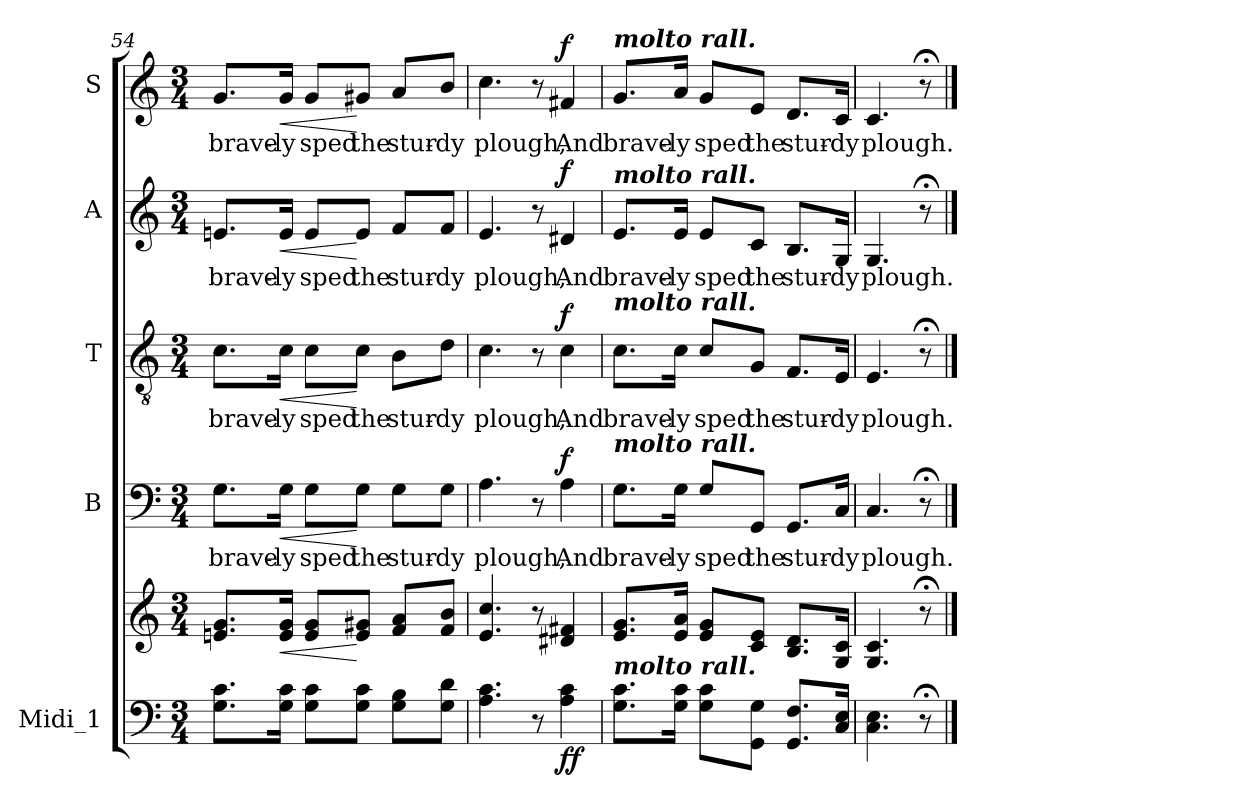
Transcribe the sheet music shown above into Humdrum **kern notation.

**kern	**kern	**dynam	**kern	**text	**dynam	**kern	**text	**dynam	**kern	**text	**dynam	**kern	**text	**dynam
*part5	*part5	*part5	*part4	*part4	*part4	*part3	*part3	*part3	*part2	*part2	*part2	*part1	*part1	*part1
*staff6	*staff5	*staff5/6	*staff4	*staff4	*staff4	*staff3	*staff3	*staff3	*staff2	*staff2	*staff2	*staff1	*staff1	*staff1
*I"Midi_1	*	*	*I"B	*	*	*I"T	*	*	*I"A	*	*	*I"S	*	*
*	*	*	*I'B	*	*	*I'T	*	*	*I'A	*	*	*I'S	*	*
!!LO:LB:g=z
*clefF4	*clefG2	*	*clefF4	*	*	*clefGv2	*	*	*clefG2	*	*	*clefG2	*	*
*k[]	*k[]	*	*k[]	*	*	*k[]	*	*	*k[]	*	*	*k[]	*	*
*C:	*C:	*	*C:	*	*	*C:	*	*	*C:	*	*	*C:	*	*
*M3/4	*M3/4	*	*M3/4	*	*	*M3/4	*	*	*M3/4	*	*	*M3/4	*	*
=54	=54	=54	=54	=54	=54	=54	=54	=54	=54	=54	=54	=54	=54	=54
!	!	!	!	!LO:LY:b	!	!	!LO:LY:b	!	!	!LO:LY:b	!	!	!LO:LY:b	!
8.G 8.cL	8.en 8.gL	.	8.G\L	brave-	.	8.c\L	brave-	.	8.en/L	brave-	.	8.g/L	brave-	.
!	!	!LO:HP:b	!	!LO:LY:b	!LO:HP:b	!	!LO:LY:b	!LO:HP:b	!	!LO:LY:b	!LO:HP:b	!	!LO:LY:b	!LO:HP:b
16G 16cJ	16e 16gJ	<	16G\Jk	-ly	<	16c\Jk	-ly	<	16e/Jk	-ly	<	16g/Jk	-ly	<
!	!	!	!	!LO:LY:b	!	!	!LO:LY:b	!	!	!LO:LY:b	!	!	!LO:LY:b	!
8G 8cL	8e 8gL	.	8G\L	sped	.	8c\L	sped	.	8e/L	sped	.	8g/L	sped	.
!	!	!	!	!LO:LY:b	!	!	!LO:LY:b	!	!	!LO:LY:b	!	!	!LO:LY:b	!
8G 8cJ	8e 8g#XJ	[	8G\J	the	[	8c\J	the	[	8e/J	the	[	8g#X/J	the	[
!	!	!	!	!LO:LY:b	!	!	!LO:LY:b	!	!	!LO:LY:b	!	!	!LO:LY:b	!
8G 8BL	8f 8aL	.	8G\L	stur-	.	8B\L	stur-	.	8f/L	stur-	.	8a/L	stur-	.
!	!	!	!	!LO:LY:b	!	!	!LO:LY:b	!	!	!LO:LY:b	!	!	!LO:LY:b	!
8G 8dJ	8f 8bJ	.	8G\J	-dy	.	8d\J	-dy	.	8f/J	-dy	.	8b/J	-dy	.
=55	=55	=55	=55	=55	=55	=55	=55	=55	=55	=55	=55	=55	=55	=55
!	!	!	!	!LO:LY:b	!	!	!LO:LY:b	!	!	!LO:LY:b	!	!	!LO:LY:b	!
4.A 4.c	4.e 4.cc	.	4.A	plough,	.	4.c	plough,	.	4.e	plough,	.	4.cc	plough,	.
8r	8r	.	8r	.	.	8r	.	.	8r	.	.	8r	.	.
!	!	!LO:DY:b=2	!	!LO:LY:b	!	!	!LO:LY:b	!	!	!LO:LY:b	!	!	!LO:LY:b	!
!	!	!LO:DY:n=1:b	!	!	!LO:DY:b	!	!	!LO:DY:b	!	!	!LO:DY:b	!	!	!LO:DY:b
4A\ 4c\	4d#X 4f#X	f f	4A	And	f	4c	And	f	4d#X	And	f	4f#X	And	f
=56	=56	=56	=56	=56	=56	=56	=56	=56	=56	=56	=56	=56	=56	=56
!	!	!	!	!	!	!	!	!	!	!	!	!LO:TX:a:Bi:t=molto rall.	!	!
!	!	!	!	!	!	!	!	!	!LO:TX:a:Bi:t=molto rall.	!	!	!	!	!
!	!	!	!	!	!	!LO:TX:a:Bi:t=molto rall.	!	!	!	!	!	!	!	!
!	!	!	!LO:TX:a:Bi:t=molto rall.	!	!	!	!	!	!	!	!	!	!	!
!LO:TX:a:Bi:t=molto rall.	!	!	!	!	!	!	!	!	!	!	!	!	!	!
!	!	!	!	!LO:LY:b	!	!	!LO:LY:b	!	!	!LO:LY:b	!	!	!LO:LY:b	!
8.G 8.cL	8.e 8.gL	.	8.G\L	brave-	.	8.c\L	brave-	.	8.e/L	brave-	.	8.g/L	brave-	.
!	!	!	!	!LO:LY:b	!	!	!LO:LY:b	!	!	!LO:LY:b	!	!	!LO:LY:b	!
16G 16cJ	16e 16aJ	.	16G\Jk	-ly	.	16c\Jk	-ly	.	16e/Jk	-ly	.	16a/Jk	-ly	.
!	!	!	!	!LO:LY:b	!	!	!LO:LY:b	!	!	!LO:LY:b	!	!	!LO:LY:b	!
8G 8cL	8e 8gL	.	8G/L	sped	.	8c/L	sped	.	8e/L	sped	.	8g/L	sped	.
!	!	!	!	!LO:LY:b	!	!	!LO:LY:b	!	!	!LO:LY:b	!	!	!LO:LY:b	!
8GG 8GJ	8c 8eJ	.	8GG/J	the	.	8G/J	the	.	8c/J	the	.	8e/J	the	.
!	!	!	!	!LO:LY:b	!	!	!LO:LY:b	!	!	!LO:LY:b	!	!	!LO:LY:b	!
8.GG 8.FL	8.B 8.dL	.	8.GG/L	stur-	.	8.F/L	stur-	.	8.B/L	stur-	.	8.d/L	stur-	.
!	!	!	!	!LO:LY:b	!	!	!LO:LY:b	!	!	!LO:LY:b	!	!	!LO:LY:b	!
16C 16EJ	16G 16cJ	.	16C/Jk	-dy	.	16E/Jk	-dy	.	16G/Jk	-dy	.	16c/Jk	-dy	.
=57	=57	=57	=57	=57	=57	=57	=57	=57	=57	=57	=57	=57	=57	=57
!	!	!	!	!LO:LY:b	!	!	!LO:LY:b	!	!	!LO:LY:b	!	!	!LO:LY:b	!
4.C 4.E	4.G 4.c	.	4.C	plough.	.	4.E	plough.	.	4.G	plough.	.	4.c	plough.	.
8r;<	8r;<	.	8r;<	.	.	8r;<	.	.	8r;<	.	.	8r;<	.	.
==	==	==	==	==	==	==	==	==	==	==	==	==	==	==
*-	*-	*-	*-	*-	*-	*-	*-	*-	*-	*-	*-	*-	*-	*-
